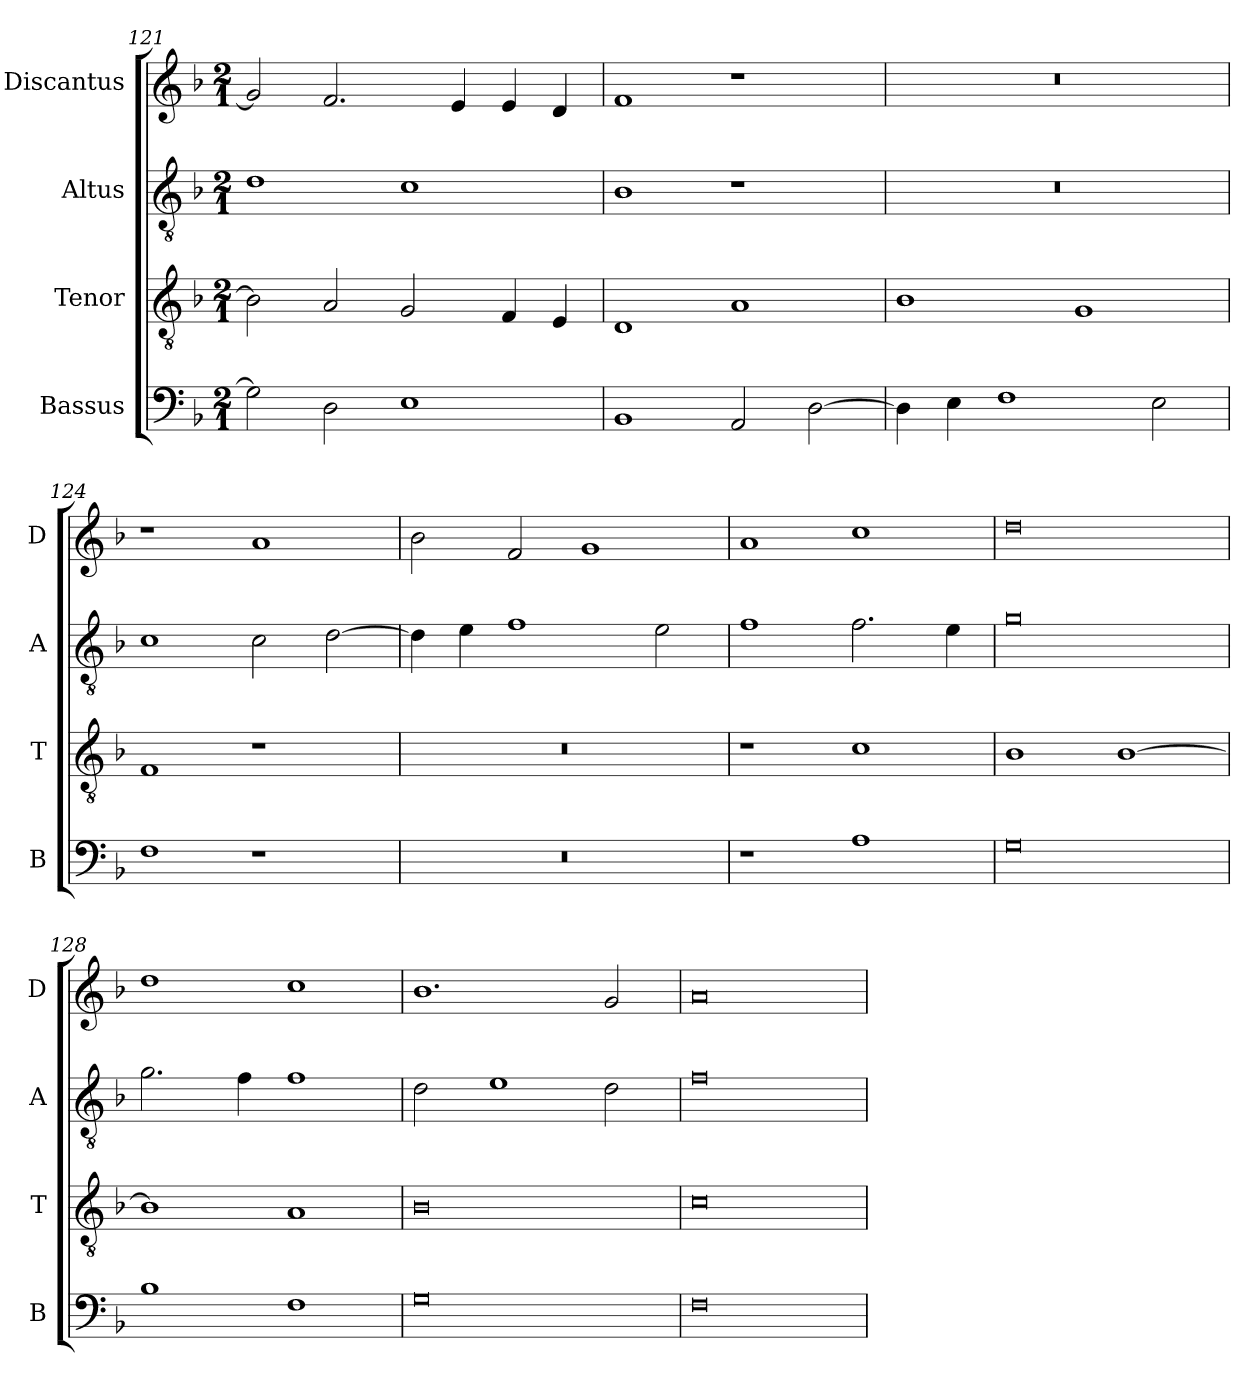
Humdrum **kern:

**kern	**kern	**kern	**kern
*part4	*part3	*part2	*part1
*staff4	*staff3	*staff2	*staff1
*I"Bassus	*I"Tenor	*I"Altus	*I"Discantus
*I'B	*I'T	*I'A	*I'D
*clefF4	*clefGv2	*clefGv2	*clefG2
*k[b-]	*k[b-]	*k[b-]	*k[b-]
*M2/1	*M2/1	*M2/1	*M2/1
=121	=121	=121	=121
2G\]	2B-\]	1d	2g/]
2D\	2A/	.	2.f/
1E	2G/	1c	.
.	.	.	4e/
.	4F/	.	4e/
.	4E/	.	4d/
=122	=122	=122	=122
1BB-	1D	1B-	1f
2AA/	1A	1r	1r
[2D\	.	.	.
=123	=123	=123	=123
4D\]	1B-	0r	0r
4E\	.	.	.
1F	.	.	.
.	1G	.	.
2E\	.	.	.
=124	=124	=124	=124
1F	1F	1c	1r
1r	1r	2c\	1a
.	.	[2d\	.
=125	=125	=125	=125
0r	0r	4d\]	2b-\
.	.	4e\	.
.	.	1f	2f/
.	.	.	1g
.	.	2e\	.
=126	=126	=126	=126
1r	1r	1f	1a
1A	1c	2.f\	1cc
.	.	4e\	.
=127	=127	=127	=127
0G	1B-	0g	0dd
.	[1B-	.	.
=128	=128	=128	=128
1B-	1B-]	2.g\	1dd
.	.	4f\	.
1F	1A	1f	1cc
=129	=129	=129	=129
0G	0B-	2d\	1.b-
.	.	1e	.
.	.	2d\	2g/
=130	=130	=130	=130
0F	0c	0f	0a
=	=	=	=
*-	*-	*-	*-
